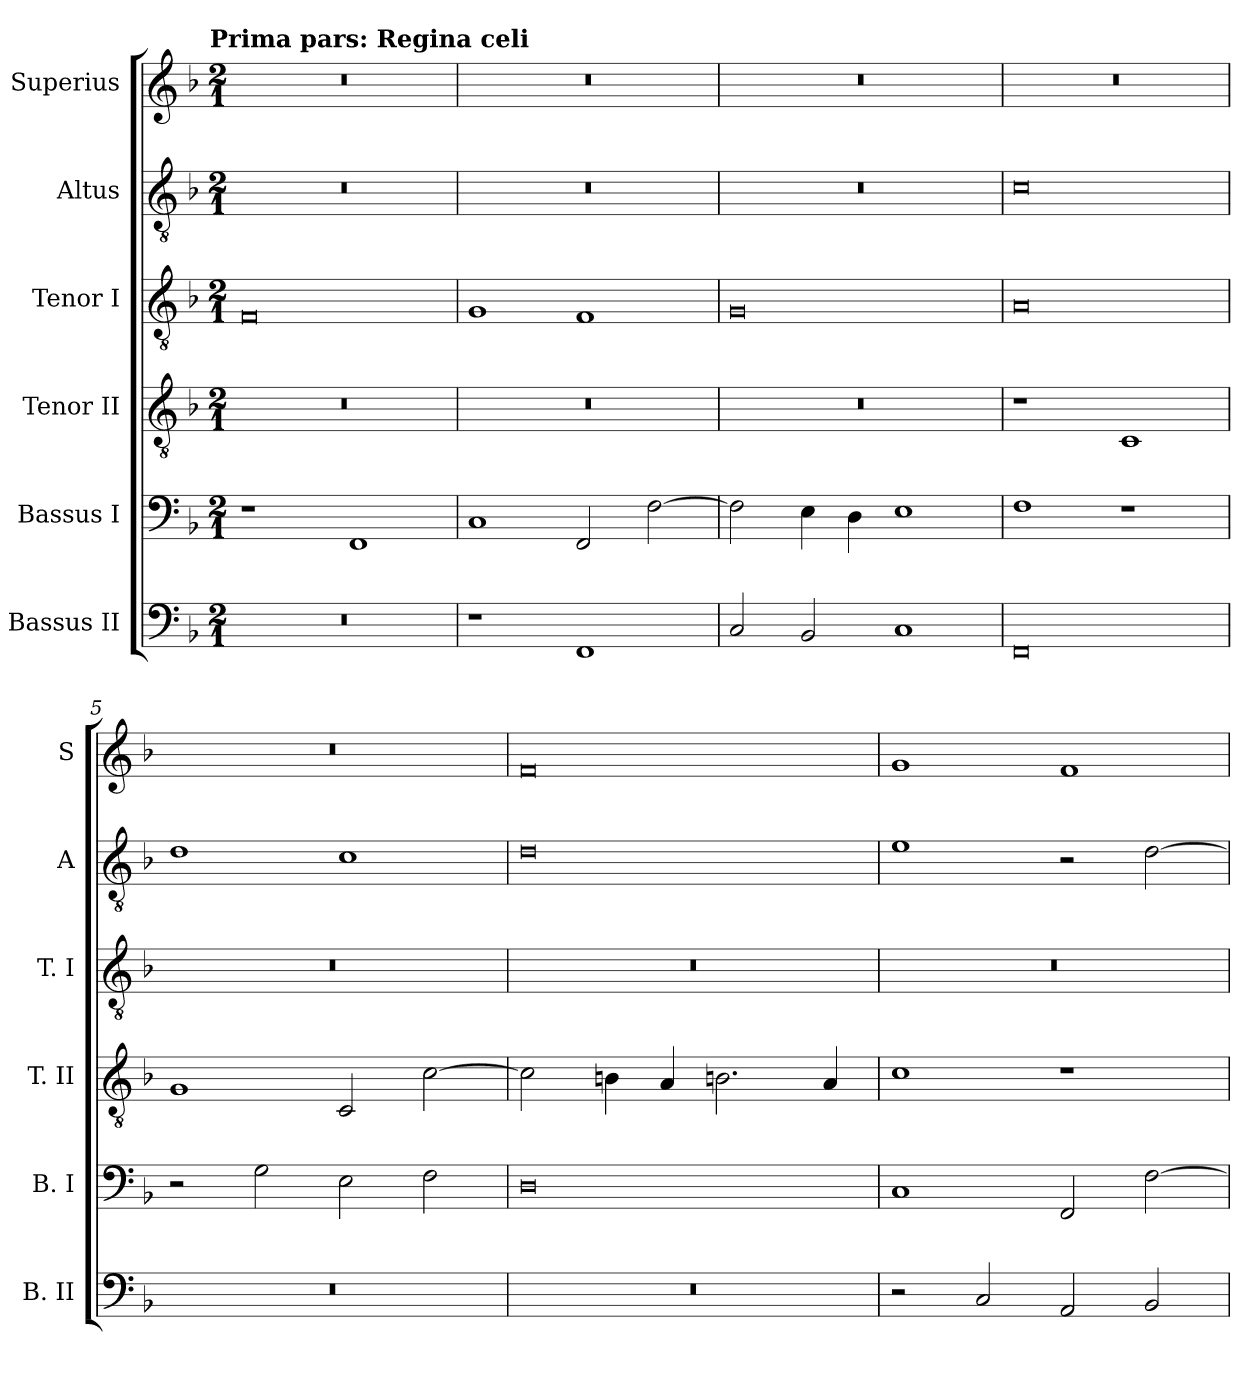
**kern	**kern	**kern	**kern	**kern	**kern
*part6	*part5	*part4	*part3	*part2	*part1
*staff6	*staff5	*staff4	*staff3	*staff2	*staff1
*I"Bassus II	*I"Bassus I	*I"Tenor II	*I"Tenor I	*I"Altus	*I"Superius
*I'B. II	*I'B. I	*I'T. II	*I'T. I	*I'A	*I'S
*clefF4	*clefF4	*clefGv2	*clefGv2	*clefGv2	*clefG2
*k[b-]	*k[b-]	*k[b-]	*k[b-]	*k[b-]	*k[b-]
*F:	*F:	*F:	*F:	*F:	*F:
!!LO:TX:omd:t=Prima pars&colon; Regina celi
*M2/1	*M2/1	*M2/1	*M2/1	*M2/1	*M2/1
=1	=1	=1	=1	=1	=1
0r	1r	0r	0F	0r	0r
.	1FF	.	.	.	.
=2	=2	=2	=2	=2	=2
1r	1C	0r	1G	0r	0r
1FF	2FF	.	1F	.	.
.	[2F	.	.	.	.
=3	=3	=3	=3	=3	=3
2C	2F]	0r	0G	0r	0r
2BB-	4E	.	.	.	.
.	4D	.	.	.	.
1C	1E	.	.	.	.
=4	=4	=4	=4	=4	=4
0FF	1F	1r	0A	0c	0r
.	1r	1C	.	.	.
=5	=5	=5	=5	=5	=5
0r	2r	1G	0r	1d	0r
.	2G	.	.	.	.
.	2E	2C	.	1c	.
.	2F	[2c	.	.	.
=6	=6	=6	=6	=6	=6
0r	0D	2c]	0r	0d	0f
.	.	4Bn	.	.	.
.	.	4A	.	.	.
.	.	2.Bn	.	.	.
.	.	4A	.	.	.
=7	=7	=7	=7	=7	=7
2r	1C	1c	0r	1e	1g
2C	.	.	.	.	.
2AA	2FF	1r	.	2r	1f
2BB-	[2F	.	.	[2d	.
=	=	=	=	=	=
*-	*-	*-	*-	*-	*-
